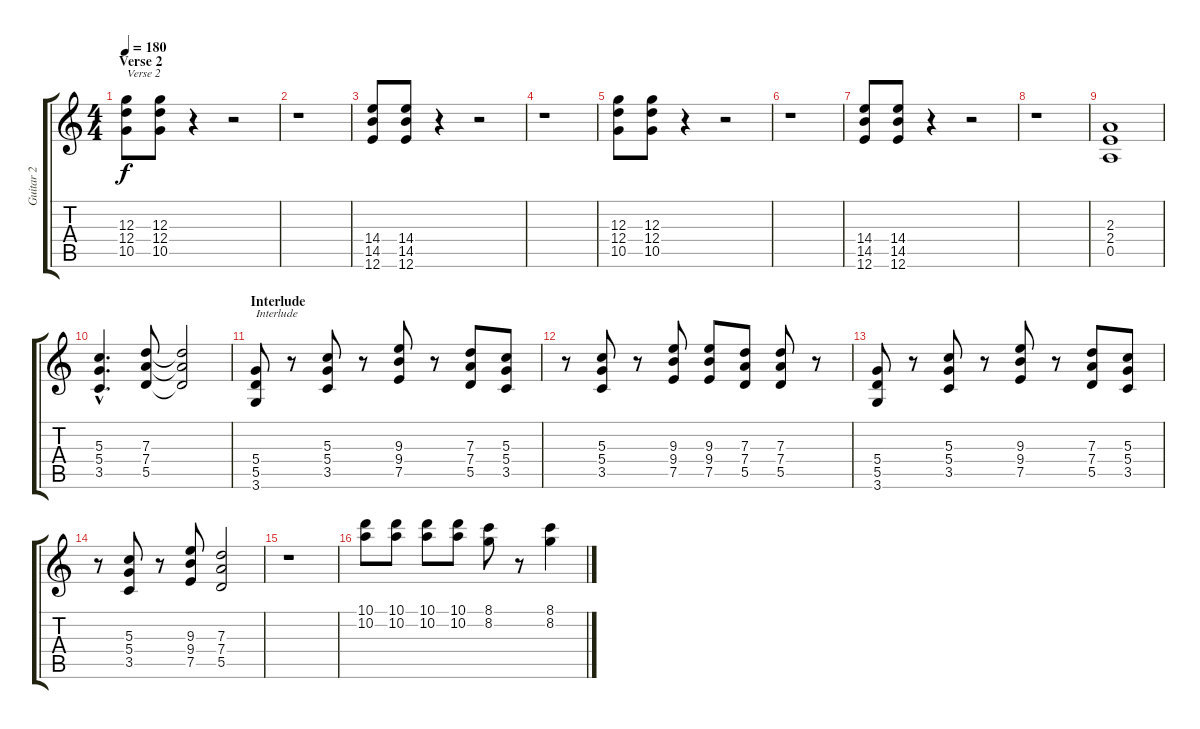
\track ("Guitar 2" "Guitar 2") {instrument distortionguitar}
\staff {score tabs}
\tuning (E4 B3 G3 D3 A2 E2) {hide}
\ts (4 4)
\section ("" "Verse 2")
\tempo 180
\clef g2
\ks c
(12.3 12.4 10.5).8{txt "Verse 2" dy f} (12.3 12.4 10.5).8 r.4 r.2 |
r.1 |
(14.4 14.5 12.6).8 (14.4 14.5 12.6).8 r.4 r.2 |
r.1 |
(12.3 12.4 10.5).8 (12.3 12.4 10.5).8 r.4 r.2 |
r.1 |
(14.4 14.5 12.6).8 (14.4 14.5 12.6).8 r.4 r.2 |
r.1 |
(2.3 2.4 0.5).1 |
(5.3{hac} 5.4{hac} 3.5{hac}).4{d} (7.3 7.4 5.5).8 (7.3{t} 7.4{t} 5.5{t}).2 |
\section ("" "Interlude")
(5.4 5.5 3.6).8{txt "Interlude"} r.8 (5.3 5.4 3.5).8 r.8 (9.3 9.4 7.5).8 r.8 (7.3 7.4 5.5).8 (5.3 5.4 3.5).8 |
r.8 (5.3 5.4 3.5).8 r.8 (9.3 9.4 7.5).8 (9.3 9.4 7.5).8 (7.3 7.4 5.5).8 (7.3 7.4 5.5).8 r.8 |
(5.4 5.5 3.6).8 r.8 (5.3 5.4 3.5).8 r.8 (9.3 9.4 7.5).8 r.8 (7.3 7.4 5.5).8 (5.3 5.4 3.5).8 |
r.8 (5.3 5.4 3.5).8 r.8 (9.3 9.4 7.5).8 (7.3 7.4 5.5).2 |
r.1 |
(10.1 10.2).8 (10.1 10.2).8 (10.1 10.2).8 (10.1 10.2).8 (8.1 8.2).8 r.8 (8.1 8.2).4
